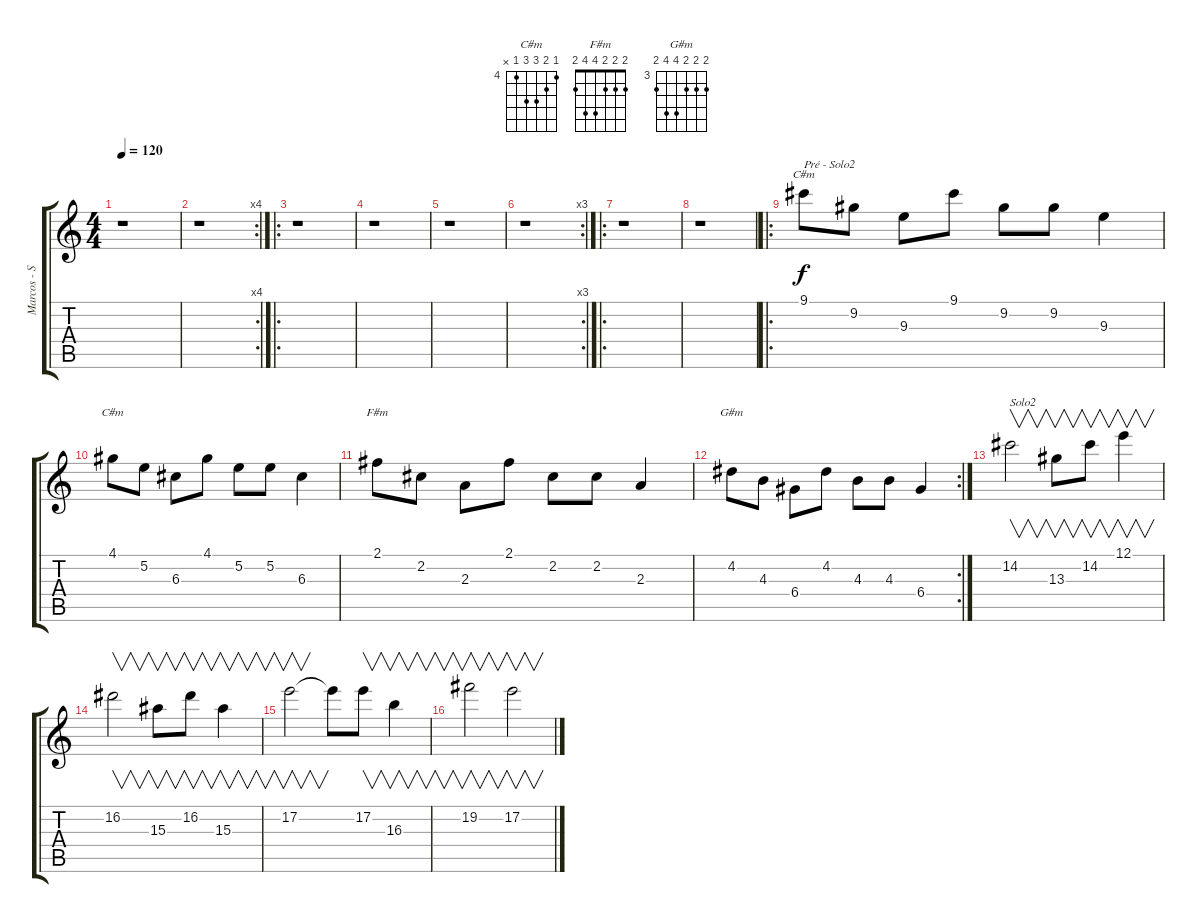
\track ("Marcos - Solos" "Marcos - S") {instrument distortionguitar}
\staff {score tabs}
\tuning (E4 B3 G3 D3 A2 E2) {hide}
\chord ("C#m" 9 9 9 11 11 9) {firstfret 9}
\chord ("C#m" 4 5 6 6 4 x) {firstfret 4}
\chord ("F#m" 2 2 2 4 4 2)
\chord ("G#m" 4 4 4 6 6 4) {firstfret 3}
\ts (4 4)
\tempo 120
\clef g2
\ks c
r.1{dy f} |
\rc 4
r.1 |
\ro
r.1 |
r.1 |
r.1 |
\rc 3
r.1 |
\ro
r.1 |
r.1 |
\ro
9.1.8{ch "C#m" txt "Pré - Solo2"} 9.2.8 9.3.8 9.1.8 9.2.8 9.2.8 9.3.4 |
4.1.8{ch "C#m"} 5.2.8 6.3.8 4.1.8 5.2.8 5.2.8 6.3.4 |
2.1.8{ch "F#m"} 2.2.8 2.3.8 2.1.8 2.2.8 2.2.8 2.3.4 |
\rc 2
4.2.8{ch "G#m"} 4.3.8 6.4.8 4.2.8 4.3.8 4.3.8 6.4.4 |
14.2.2{v txt "Solo2"} 13.3.8{v} 14.2.8{v} 12.1.4{v} |
16.2.2{v} 15.3.8{v} 16.2.8{v} 15.3.4{v} |
17.2.2{v} 17.2{t}.8 17.2.8{v} 16.3.4{v} |
19.2.2{v} 17.2.2{v}
